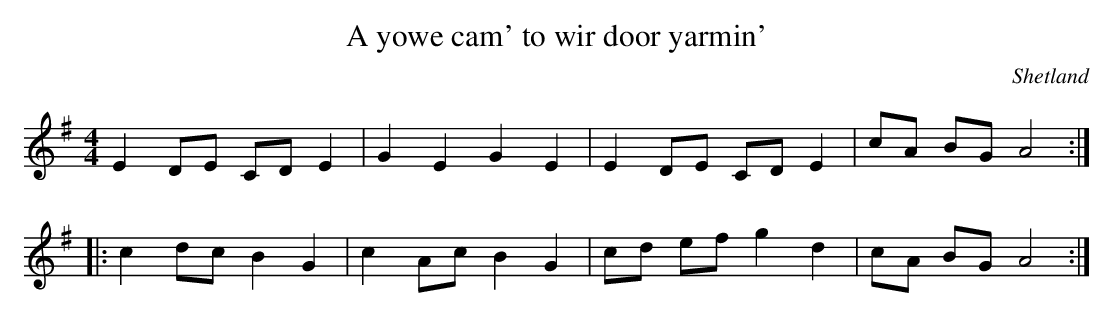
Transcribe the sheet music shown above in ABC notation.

X:1
T:A yowe cam' to wir door yarmin'
O:Shetland
M:4/4
K:ADor
E2 DE CD E2 | G2 E2 G2 E2 | \
E2 DE CD E2 | cA BG A4 :|*
|:c2 dc B2 G2 | c2 Ac B2 G2 | \
cd ef g2 d2 | cA BG A4 :|**
